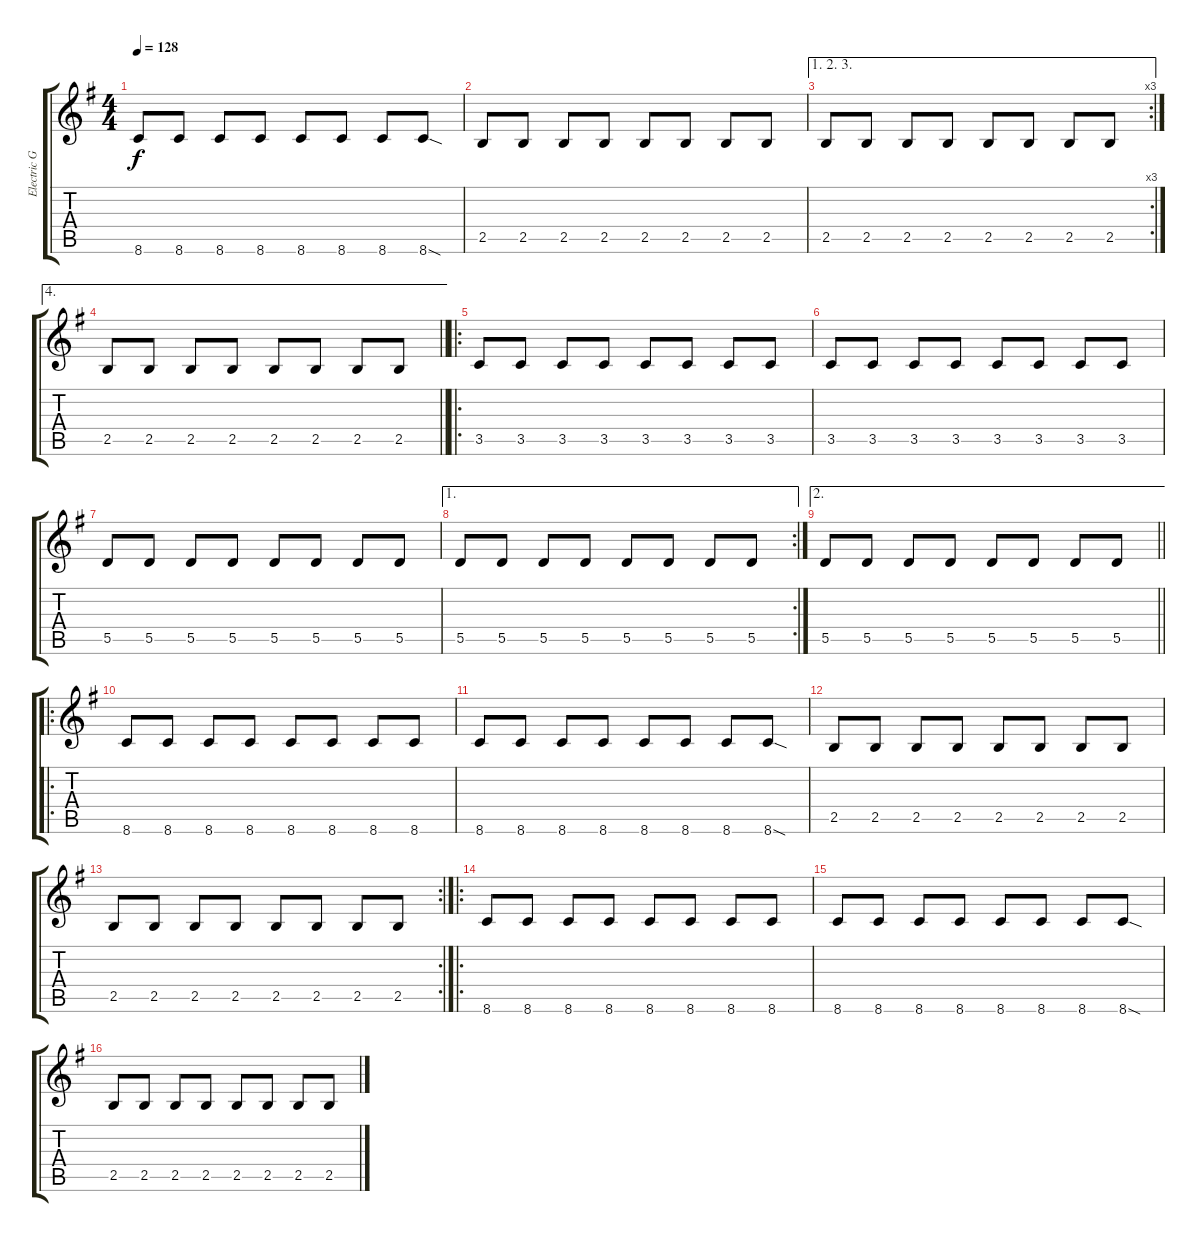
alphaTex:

\track ("Electric Guitar w/Chorus Effect" "Electric G") {instrument electricguitarclean}
\staff {score tabs}
\tuning (E4 B3 G3 D3 A2 E2) {hide}
\ts (4 4)
\tempo 128
\clef g2
\ks g
8.6.8{dy f} 8.6.8 8.6.8 8.6.8 8.6.8 8.6.8 8.6.8 8.6{sod}.8 |
2.5.8 2.5.8 2.5.8 2.5.8 2.5.8 2.5.8 2.5.8 2.5.8 |
\ae (1 2 3)
\rc 3
2.5.8 2.5.8 2.5.8 2.5.8 2.5.8 2.5.8 2.5.8 2.5.8 |
\ae 4
\barLineRight lightlight
2.5.8 2.5.8 2.5.8 2.5.8 2.5.8 2.5.8 2.5.8 2.5.8 |
\ro
3.5.8 3.5.8 3.5.8 3.5.8 3.5.8 3.5.8 3.5.8 3.5.8 |
3.5.8 3.5.8 3.5.8 3.5.8 3.5.8 3.5.8 3.5.8 3.5.8 |
5.5.8 5.5.8 5.5.8 5.5.8 5.5.8 5.5.8 5.5.8 5.5.8 |
\ae 1
\rc 2
5.5.8 5.5.8 5.5.8 5.5.8 5.5.8 5.5.8 5.5.8 5.5.8 |
\ae 2
\barLineRight lightlight
5.5.8 5.5.8 5.5.8 5.5.8 5.5.8 5.5.8 5.5.8 5.5.8 |
\ro
8.6.8 8.6.8 8.6.8 8.6.8 8.6.8 8.6.8 8.6.8 8.6.8 |
8.6.8 8.6.8 8.6.8 8.6.8 8.6.8 8.6.8 8.6.8 8.6{sod}.8 |
2.5.8 2.5.8 2.5.8 2.5.8 2.5.8 2.5.8 2.5.8 2.5.8 |
\rc 2
2.5.8 2.5.8 2.5.8 2.5.8 2.5.8 2.5.8 2.5.8 2.5.8 |
\ro
8.6.8 8.6.8 8.6.8 8.6.8 8.6.8 8.6.8 8.6.8 8.6.8 |
8.6.8 8.6.8 8.6.8 8.6.8 8.6.8 8.6.8 8.6.8 8.6{sod}.8 |
2.5.8 2.5.8 2.5.8 2.5.8 2.5.8 2.5.8 2.5.8 2.5.8
